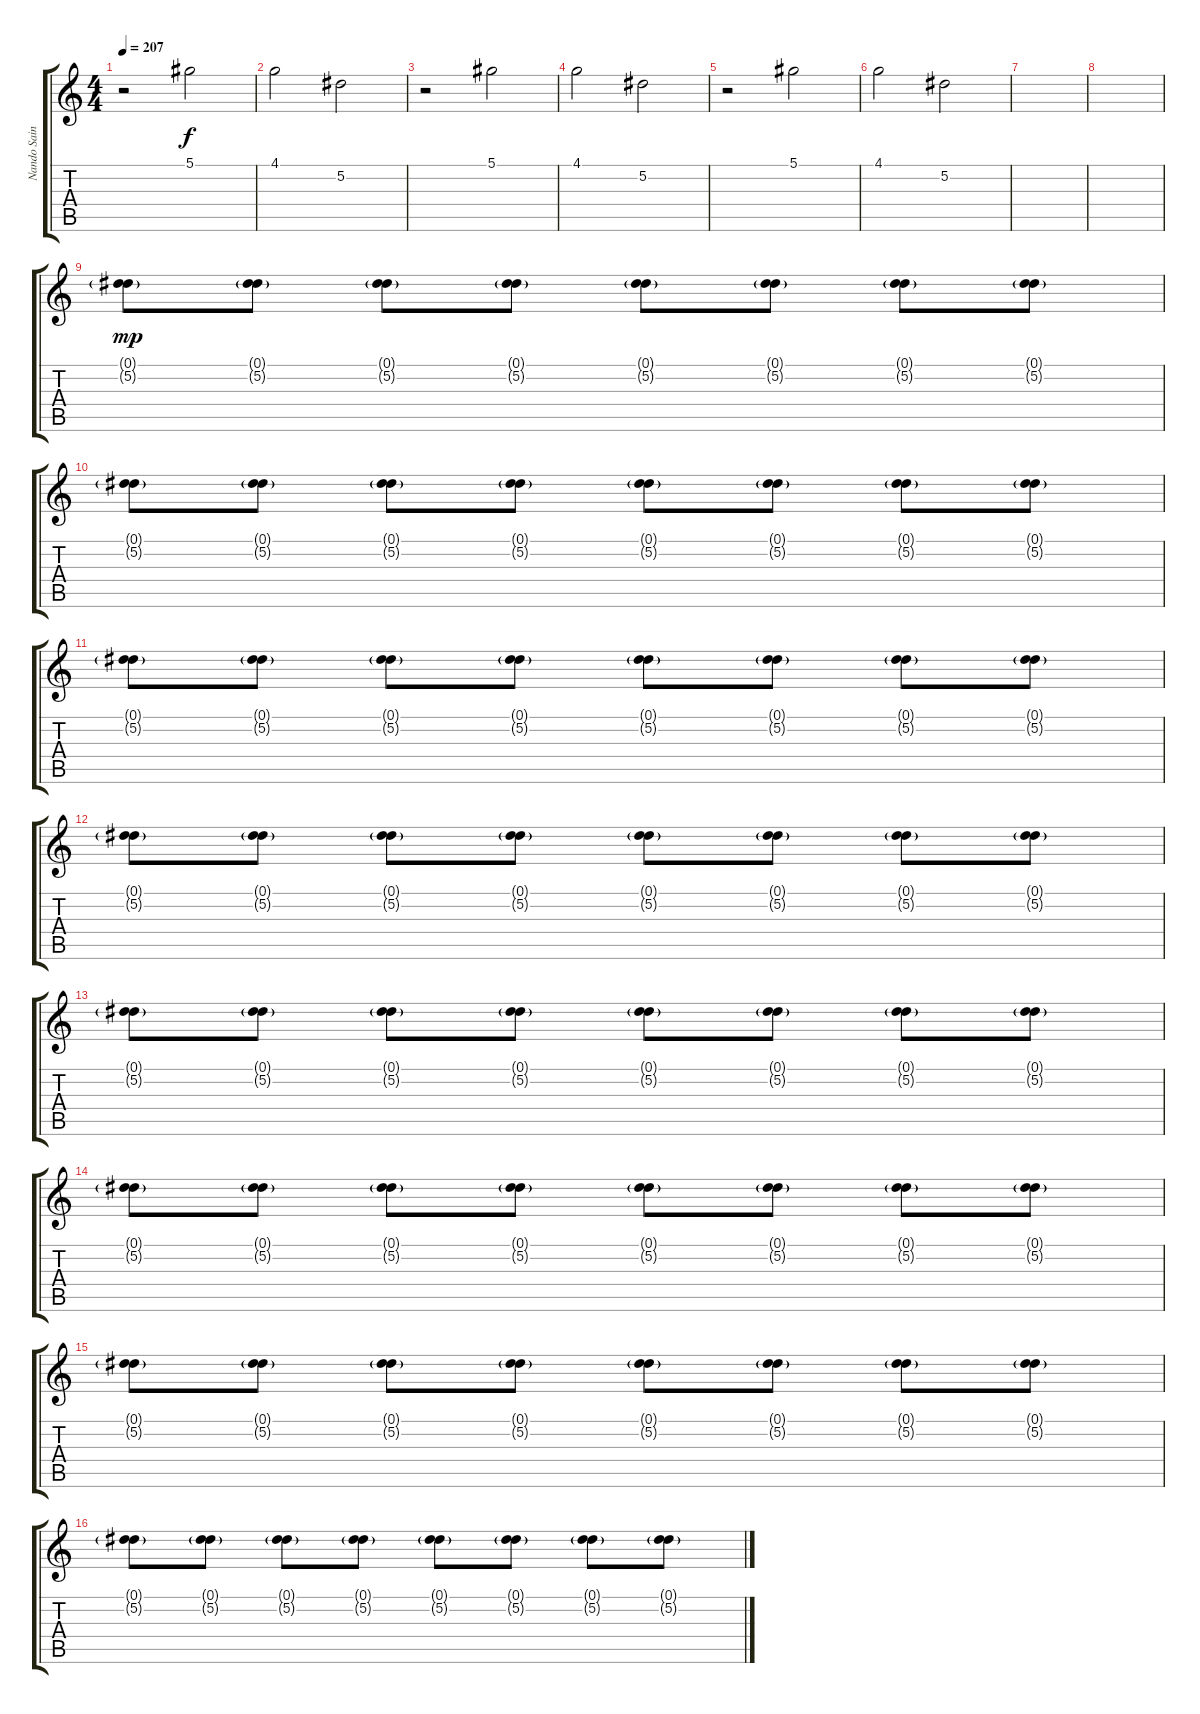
\track ("Nando Sainz (Rellenos)" "Nando Sain") {instrument overdrivenguitar}
\staff {score tabs}
\tuning (Eb4 Bb3 Gb3 Db3 Ab2 Eb2) {hide}
\ts (4 4)
\tempo 207
\clef g2
\ks c
r.2{dy f} 5.1.2 |
4.1.2 5.2.2 |
r.2 5.1.2 |
4.1.2 5.2.2 |
r.2 5.1.2 |
4.1.2 5.2.2 |
|
|
(0.1{g} 5.2{g}).8{dy mp} (0.1{g} 5.2{g}).8 (0.1{g} 5.2{g}).8 (0.1{g} 5.2{g}).8 (0.1{g} 5.2{g}).8 (0.1{g} 5.2{g}).8 (0.1{g} 5.2{g}).8 (0.1{g} 5.2{g}).8 |
(0.1{g} 5.2{g}).8 (0.1{g} 5.2{g}).8 (0.1{g} 5.2{g}).8 (0.1{g} 5.2{g}).8 (0.1{g} 5.2{g}).8 (0.1{g} 5.2{g}).8 (0.1{g} 5.2{g}).8 (0.1{g} 5.2{g}).8 |
(0.1{g} 5.2{g}).8 (0.1{g} 5.2{g}).8 (0.1{g} 5.2{g}).8 (0.1{g} 5.2{g}).8 (0.1{g} 5.2{g}).8 (0.1{g} 5.2{g}).8 (0.1{g} 5.2{g}).8 (0.1{g} 5.2{g}).8 |
(0.1{g} 5.2{g}).8 (0.1{g} 5.2{g}).8 (0.1{g} 5.2{g}).8 (0.1{g} 5.2{g}).8 (0.1{g} 5.2{g}).8 (0.1{g} 5.2{g}).8 (0.1{g} 5.2{g}).8 (0.1{g} 5.2{g}).8 |
(0.1{g} 5.2{g}).8 (0.1{g} 5.2{g}).8 (0.1{g} 5.2{g}).8 (0.1{g} 5.2{g}).8 (0.1{g} 5.2{g}).8 (0.1{g} 5.2{g}).8 (0.1{g} 5.2{g}).8 (0.1{g} 5.2{g}).8 |
(0.1{g} 5.2{g}).8 (0.1{g} 5.2{g}).8 (0.1{g} 5.2{g}).8 (0.1{g} 5.2{g}).8 (0.1{g} 5.2{g}).8 (0.1{g} 5.2{g}).8 (0.1{g} 5.2{g}).8 (0.1{g} 5.2{g}).8 |
(0.1{g} 5.2{g}).8 (0.1{g} 5.2{g}).8 (0.1{g} 5.2{g}).8 (0.1{g} 5.2{g}).8 (0.1{g} 5.2{g}).8 (0.1{g} 5.2{g}).8 (0.1{g} 5.2{g}).8 (0.1{g} 5.2{g}).8 |
(0.1{g} 5.2{g}).8 (0.1{g} 5.2{g}).8 (0.1{g} 5.2{g}).8 (0.1{g} 5.2{g}).8 (0.1{g} 5.2{g}).8 (0.1{g} 5.2{g}).8 (0.1{g} 5.2{g}).8 (0.1{g} 5.2{g}).8
